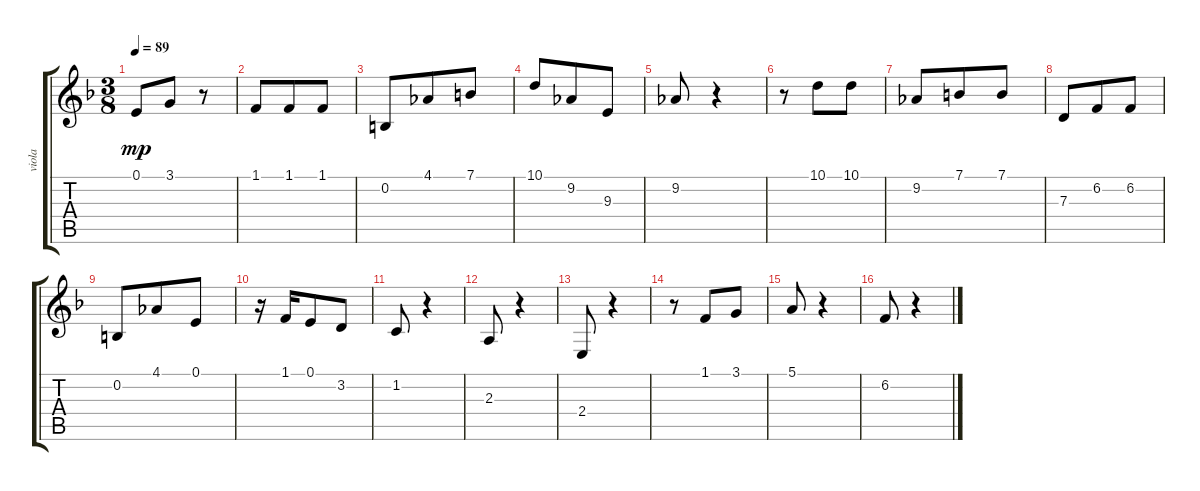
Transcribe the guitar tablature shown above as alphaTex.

\track ("viola" "viola") {instrument stringensemble1}
\staff {score tabs}
\tuning (E4 B3 G3 D3 A2 E2) {hide}
\ts (3 8)
\tempo 89
\clef g2
\ks dminor
0.1.8{dy mp} 3.1.8 r.8 |
1.1.8 1.1.8 1.1.8 |
0.2.8 4.1.8 7.1.8 |
10.1.8 9.2.8 9.3.8 |
9.2.8 r.4 |
r.8 10.1.8 10.1.8 |
9.2.8 7.1.8 7.1.8 |
7.3.8 6.2.8 6.2.8 |
0.2.8 4.1.8 0.1.8 |
r.16 1.1.16 0.1.8 3.2.8 |
1.2.8 r.4 |
2.3.8 r.4 |
2.4.8 r.4 |
r.8 1.1.8 3.1.8 |
5.1.8 r.4 |
6.2.8 r.4
